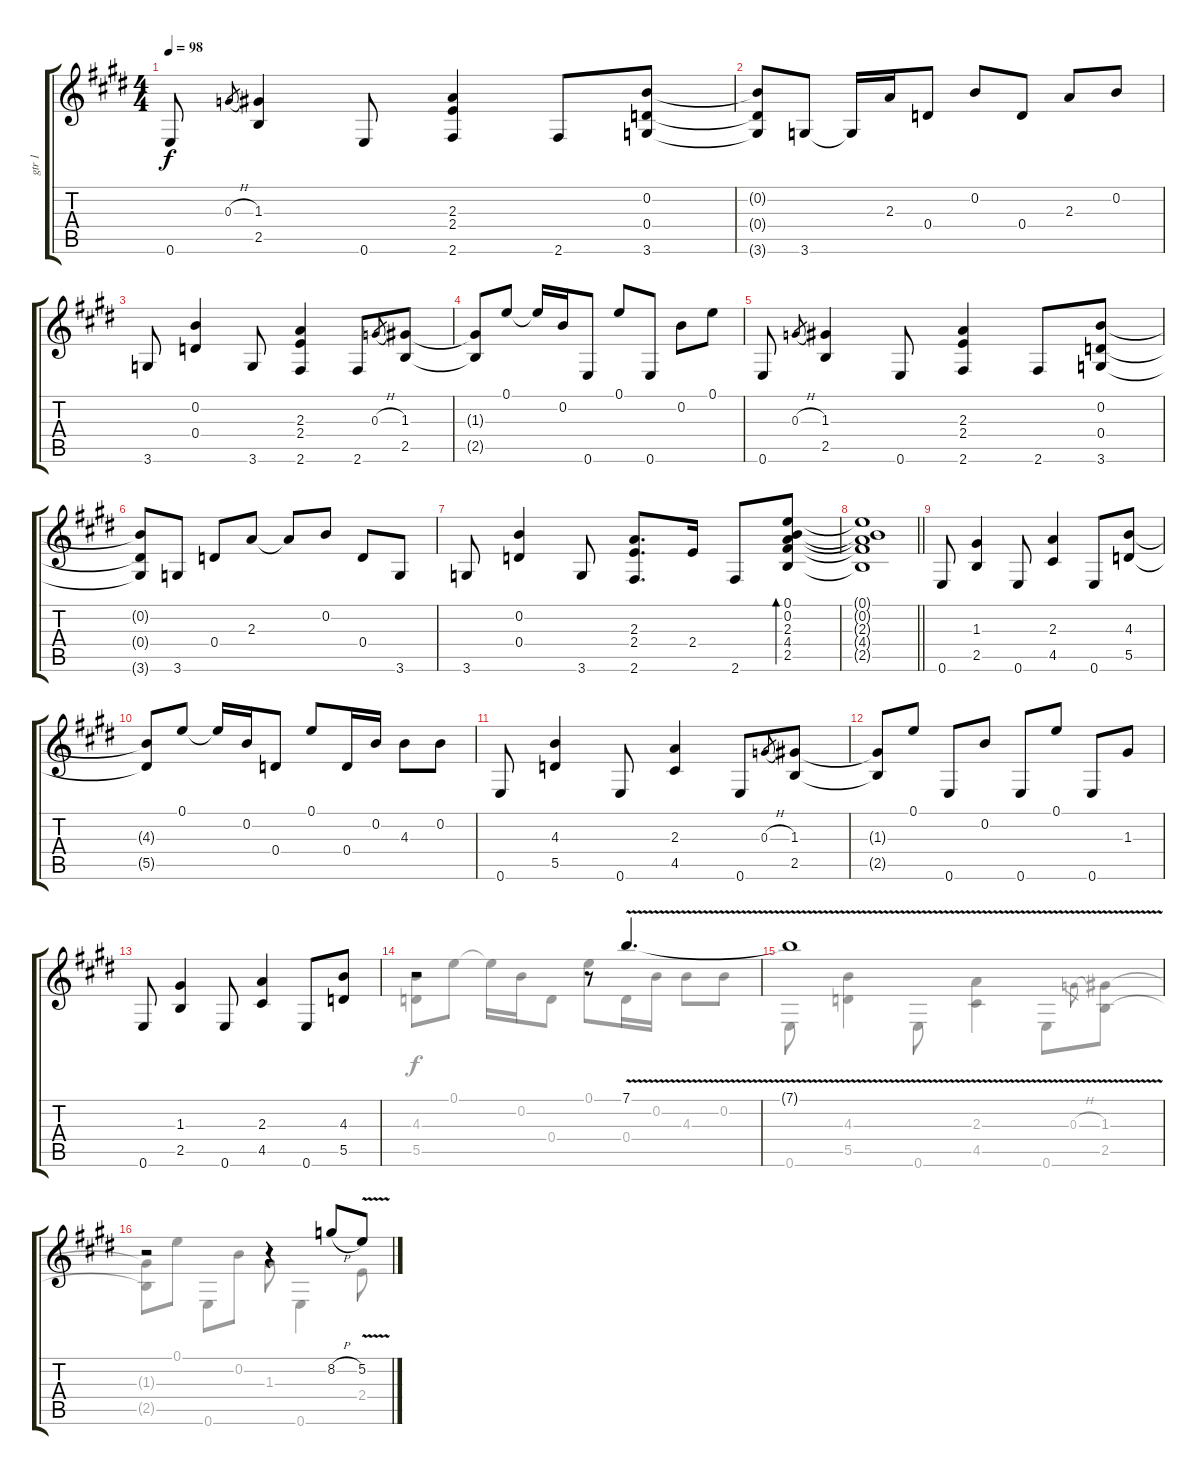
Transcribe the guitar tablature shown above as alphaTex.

\track ("gtr 1" "gtr 1") {instrument acousticguitarnylon}
\staff {score tabs}
\tuning (E4 B3 G3 D3 A2 E2) {hide}
\voice
\ts (4 4)
\tempo 98
\clef g2
\ks e
0.6.8{dy f instrument acousticguitarnylon} 0.3{h}.8{gr} (1.3 2.5).4 0.6.8 (2.3 2.4 2.6).4 2.6.8 (0.2 0.4 3.6).8 |
\ks c#minor
(0.2{t} 0.4{t} 3.6{t}).8 3.6.8 3.6{t}.16 2.3.16 0.4.8 0.2.8 0.4.8 2.3.8 0.2.8 |
3.6.8 (0.2 0.4).4 3.6.8 (2.3 2.4 2.6).4 2.6.8 0.3{h}.8{gr} (1.3 2.5).8 |
(1.3{t} 2.5{t}).8 0.1.8 0.1{t}.16 0.2.16 0.6.8 0.1.8 0.6.8 0.2.8 0.1.8 |
\ks e
0.6.8 0.3{h}.8{gr} (1.3 2.5).4 0.6.8 (2.3 2.4 2.6).4 2.6.8 (0.2 0.4 3.6).8 |
\ks c#minor
(0.2{t} 0.4{t} 3.6{t}).8 3.6.8 0.4.8 2.3.8 2.3{t}.8 0.2.8 0.4.8 3.6.8 |
3.6.8 (0.2 0.4).4 3.6.8 (2.3 2.4 2.6).8{d} 2.4.16 2.6.8 (0.1 0.2 2.3 4.4 2.5).8{bd 30} |
\barLineRight lightlight
(0.1{t} 0.2{t} 2.3{t} 4.4{t} 2.5{t}).1 |
\ks e
0.6.8 (1.3 2.5).4 0.6.8 (2.3 4.5).4 0.6.8 (4.3 5.5).8 |
\ks c#minor
(4.3{t} 5.5{t}).8 0.1.8 0.1{t}.16 0.2.16 0.4.8 0.1.8 0.4.16 0.2.16 4.3.8 0.2.8 |
0.6.8 (4.3 5.5).4 0.6.8 (2.3 4.5).4 0.6.8 0.3{h}.8{gr} (1.3 2.5).8 |
(1.3{t} 2.5{t}).8 0.1.8 0.6.8 0.2.8 0.6.8 0.1.8 0.6.8 1.3.8 |
\ks e
0.6.8 (1.3 2.5).4 0.6.8 (2.3 4.5).4 0.6.8 (4.3 5.5).8 |
\ks c#minor
r.2 r.8 7.1{v}.4{d} |
7.1{v t}.1 |
r.2 r.4 8.2{h}.8 5.2{v}.8
\voice
\clef g2
\ottava regular
\simile none
\ks e
|
\ks c#minor
|
|
|
\ks e
|
\ks c#minor
|
|
\barLineRight lightlight
|
\ks e
|
\ks c#minor
|
|
|
\ks e
|
\ks c#minor
(4.3 5.5).8 0.1.8 0.1{t}.16 0.2.16 0.4.8 0.1.8 0.4.16 0.2.16 4.3.8 0.2.8 |
0.6.8 (4.3 5.5).4 0.6.8 (2.3 4.5).4 0.6.8 0.3{h}.8{gr} (1.3 2.5).8 |
(1.3{t} 2.5{t}).8 0.1.8 0.6.8 0.2.8 1.3.8 0.6.4 2.4.8
